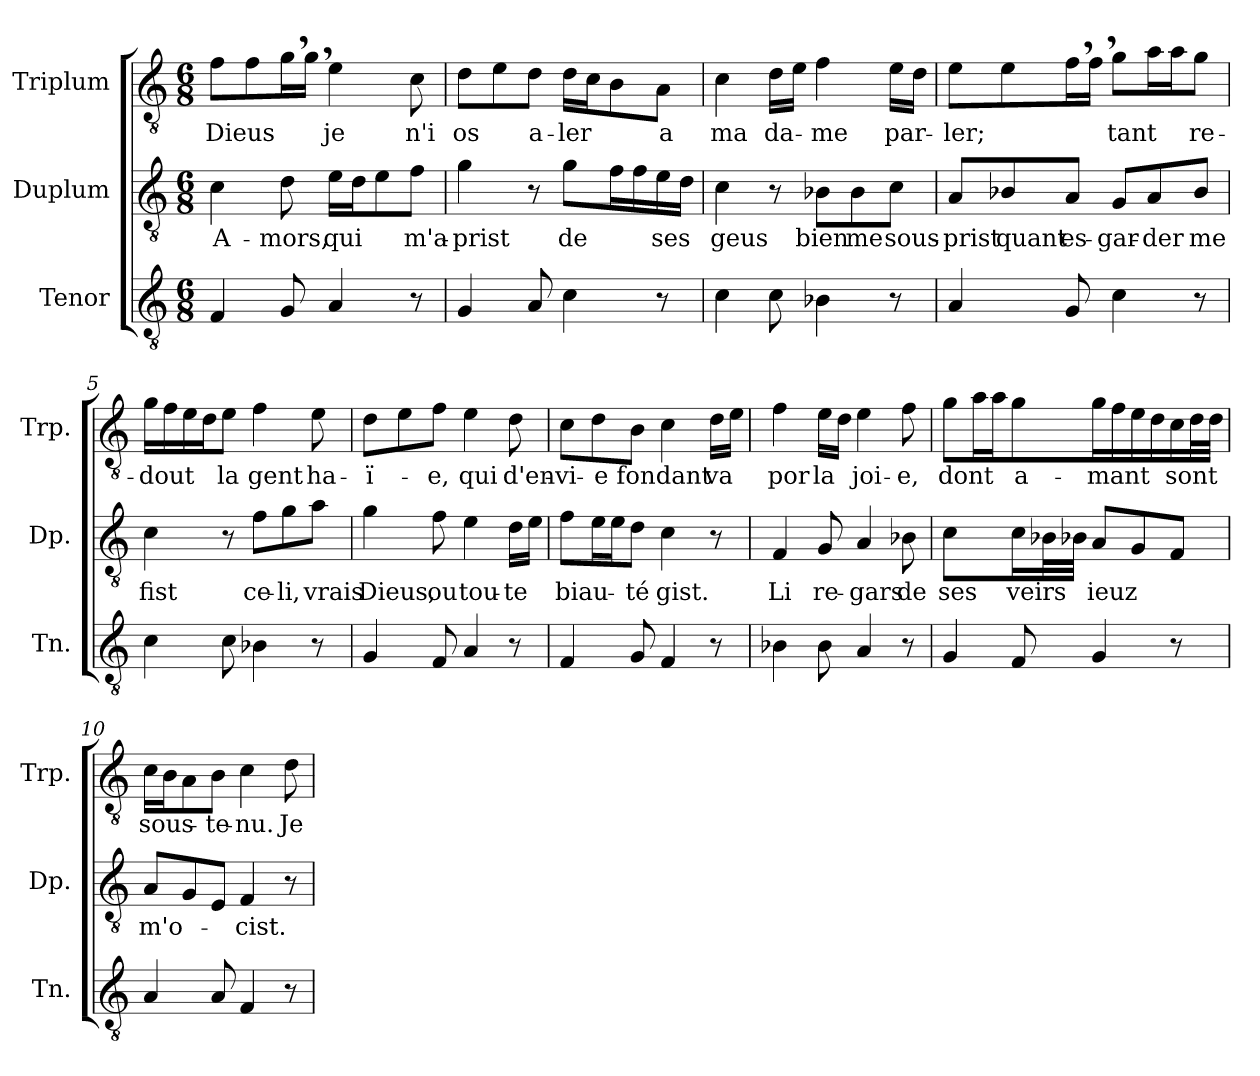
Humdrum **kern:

**kern	**kern	**text	**kern	**text
*part3	*part2	*part2	*part1	*part1
*staff3	*staff2	*staff2	*staff1	*staff1
*I"Tenor	*I"Duplum	*	*I"Triplum	*
*I'Tn.	*I'Dp.	*	*I'Trp.	*
*clefGv2	*clefGv2	*	*clefGv2	*
*k[]	*k[]	*	*k[]	*
*M6/8	*M6/8	*	*M6/8	*
=1	=1	=1	=1	=1
!	!	!LO:LY:b	!	!LO:LY:b
4F/	4c\	A-	8f\L	Dieus
.	.	.	8f\	.
!	!	!LO:LY:b	!	!
*	*	*	*tremolo	*
8G/	8d\	-mors,	16g,\	.
.	.	.	16g,\JJ	.
*	*	*	*Xtremolo	*
!	!	!LO:LY:b	!	!LO:LY:b
4A/	16e\LL	qui	4e\	je
.	16d\J	.	.	.
.	8e\	.	.	.
!	!	!LO:LY:b	!	!LO:LY:b
8r	8f\J	m'a-	8c\	n'i
=2	=2	=2	=2	=2
!	!	!LO:LY:b	!	!LO:LY:b
4G/	4g\	-prist	8d\L	os
.	.	.	8e\	.
!	!	!	!	!LO:LY:b
8A/	8r	.	8d\J	a-
!	!	!LO:LY:b	!	!LO:LY:b
4c\	8g\L	de	16d\LL	-ler
.	.	.	16c\J	.
*	*tremolo	*	*	*
.	16f\	.	8B\	.
.	16f\	.	.	.
*	*Xtremolo	*	*	*
!	!	!LO:LY:b	!	!LO:LY:b
8r	16e\L	ses	8A\J	a
.	16d\JJ	.	.	.
=3	=3	=3	=3	=3
!	!	!LO:LY:b	!	!LO:LY:b
4c\	4c\	geus	4c\	ma
!	!	!	!	!LO:LY:b
8c\	8r	.	16d\LL	da-
.	.	.	16e\JJ	.
!	!	!LO:LY:b	!	!LO:LY:b
4B-X\	8B-X\L	bien	4f\	-me
!	!	!LO:LY:b	!	!
.	8B-\	me	.	.
!	!	!LO:LY:b	!	!LO:LY:b
8r	8c\J	sous-	16e\LL	par-
.	.	.	16d\JJ	.
=4	=4	=4	=4	=4
!	!	!LO:LY:b	!	!LO:LY:b
4A/	8A/L	-prist	8e\L	-ler;
!	!	!LO:LY:b	!	!
.	8B-X/	quant	8e\	.
!	!	!LO:LY:b	!	!
*	*	*	*tremolo	*
8G/	8A/J	es-	16f,\	.
.	.	.	16f,\JJ	.
*	*	*	*Xtremolo	*
!	!	!LO:LY:b	!	!LO:LY:b
4c\	8G/L	-gar-	8g\L	tant
!	!	!LO:LY:b	!	!
*	*	*	*tremolo	*
.	8A/	-der	16a\	.
.	.	.	16a\	.
*	*	*	*Xtremolo	*
!	!	!LO:LY:b	!	!LO:LY:b
8r	8B-/J	me	8g\J	re-
!!LO:LB:g=z
=5	=5	=5	=5	=5
!	!	!LO:LY:b	!	!LO:LY:b
4c\	4c\	fist	16g\LL	-dout
.	.	.	16f\	.
.	.	.	16e\	.
.	.	.	16d\J	.
!	!	!	!	!LO:LY:b
8c\	8r	.	8e\J	la
!	!	!LO:LY:b	!	!LO:LY:b
4B-X\	8f\L	ce-	4f\	gent
!	!	!LO:LY:b	!	!
.	8g\	-li,	.	.
!	!	!LO:LY:b	!	!LO:LY:b
8r	8a\J	vrais	8e\	ha-
=6	=6	=6	=6	=6
!	!	!LO:LY:b	!	!LO:LY:b
4G/	4g\	Dieus,	8d\L	-ï-
.	.	.	8e\	.
!	!	!LO:LY:b	!	!LO:LY:b
8F/	8f\	ou	8f\J	-e,
!	!	!LO:LY:b	!	!LO:LY:b
4A/	4e\	tou-	4e\	qui
!	!	!LO:LY:b	!	!LO:LY:b
8r	16d\LL	-te	8d\	d'en-
.	16e\JJ	.	.	.
=7	=7	=7	=7	=7
!	!	!LO:LY:b	!	!LO:LY:b
4F/	8f\L	biau-	8c\L	-vi-
!	!	!	!	!LO:LY:b
*	*tremolo	*	*	*
.	16e\	.	8d\	-e
.	16e\	.	.	.
*	*Xtremolo	*	*	*
!	!	!LO:LY:b	!	!LO:LY:b
8G/	8d\J	-té	8B\J	fon
!	!	!LO:LY:b	!	!LO:LY:b
4F/	4c\	gist.	4c\	dant
!	!	!	!	!LO:LY:b
8r	8r	.	16d\LL	va
.	.	.	16e\JJ	.
=8	=8	=8	=8	=8
!	!	!LO:LY:b	!	!LO:LY:b
4B-X\	4F/	Li	4f\	por
!	!	!LO:LY:b	!	!LO:LY:b
8B-\	8G/	re-	16e\LL	la
.	.	.	16d\JJ	.
!	!	!LO:LY:b	!	!LO:LY:b
4A/	4A/	-gars	4e\	joi-
!	!	!LO:LY:b	!	!LO:LY:b
8r	8B-X\	de	8f\	-e,
=9	=9	=9	=9	=9
!	!	!LO:LY:b	!	!LO:LY:b
4G/	4c\	ses	8g\L	dont
*	*	*	*tremolo	*
.	.	.	16a\	.
.	.	.	16a\	.
*	*	*	*Xtremolo	*
!	!	!LO:LY:b	!	!LO:LY:b
8F/	16c\LL	veirs	8g\J	a-
*	*tremolo	*	*	*
.	32B-X\	.	.	.
.	32B-X\JJJ	.	.	.
*	*Xtremolo	*	*	*
!	!	!LO:LY:b	!	!LO:LY:b
4G/	8A/L	ieuz	16g\LL	-mant
.	.	.	16f\	.
.	8G/	.	16e\	.
.	.	.	16d\	.
!	!	!	!	!LO:LY:b
8r	8F/J	.	16c\	sont
*	*	*	*tremolo	*
.	.	.	32d\	.
.	.	.	32d\JJJ	.
*	*	*	*Xtremolo	*
!!LO:LB:g=z
=10	=10	=10	=10	=10
!	!	!LO:LY:b	!	!LO:LY:b
4A/	8A/L	m'o-	16c\LL	sous-
.	.	.	16B\J	.
.	8G/	.	8A\	.
!	!	!	!	!LO:LY:b
8A/	8E/J	.	8B\J	-te-
!	!	!LO:LY:b	!	!LO:LY:b
4F/	4F/	-cist.	4c\	-nu.
!	!	!	!	!LO:LY:b
8r	8r	.	8d\	Je
=	=	=	=	=
*-	*-	*-	*-	*-
